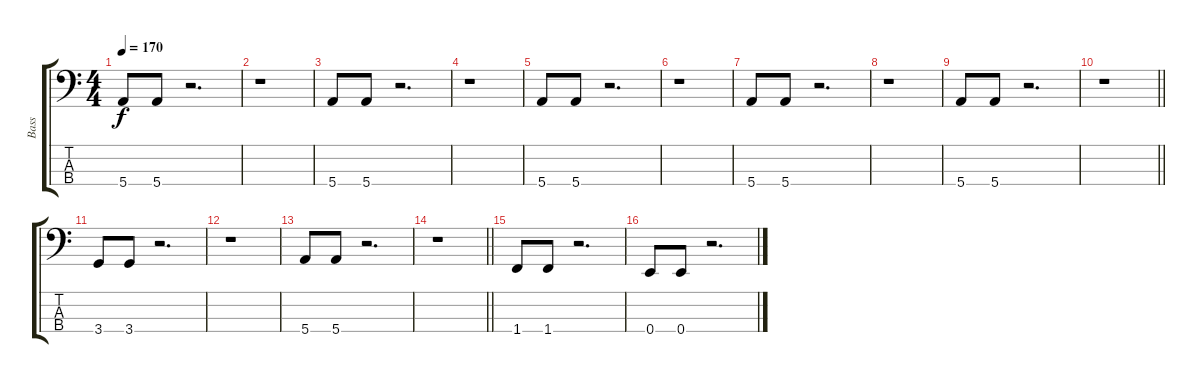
\track ("Bass" "Bass") {instrument electricbassfinger}
\staff {score tabs}
\tuning (G2 D2 A1 E1) {hide}
\ts (4 4)
\tempo 170
\clef f4
\ks c
5.4.8{dy f} 5.4.8 r.2{d} |
r.1 |
5.4.8 5.4.8 r.2{d} |
r.1 |
5.4.8 5.4.8 r.2{d} |
r.1 |
5.4.8 5.4.8 r.2{d} |
r.1 |
5.4.8 5.4.8 r.2{d} |
\barLineRight lightlight
r.1 |
3.4.8 3.4.8 r.2{d} |
r.1 |
5.4.8 5.4.8 r.2{d} |
\barLineRight lightlight
r.1 |
1.4.8 1.4.8 r.2{d} |
0.4.8 0.4.8 r.2{d}
